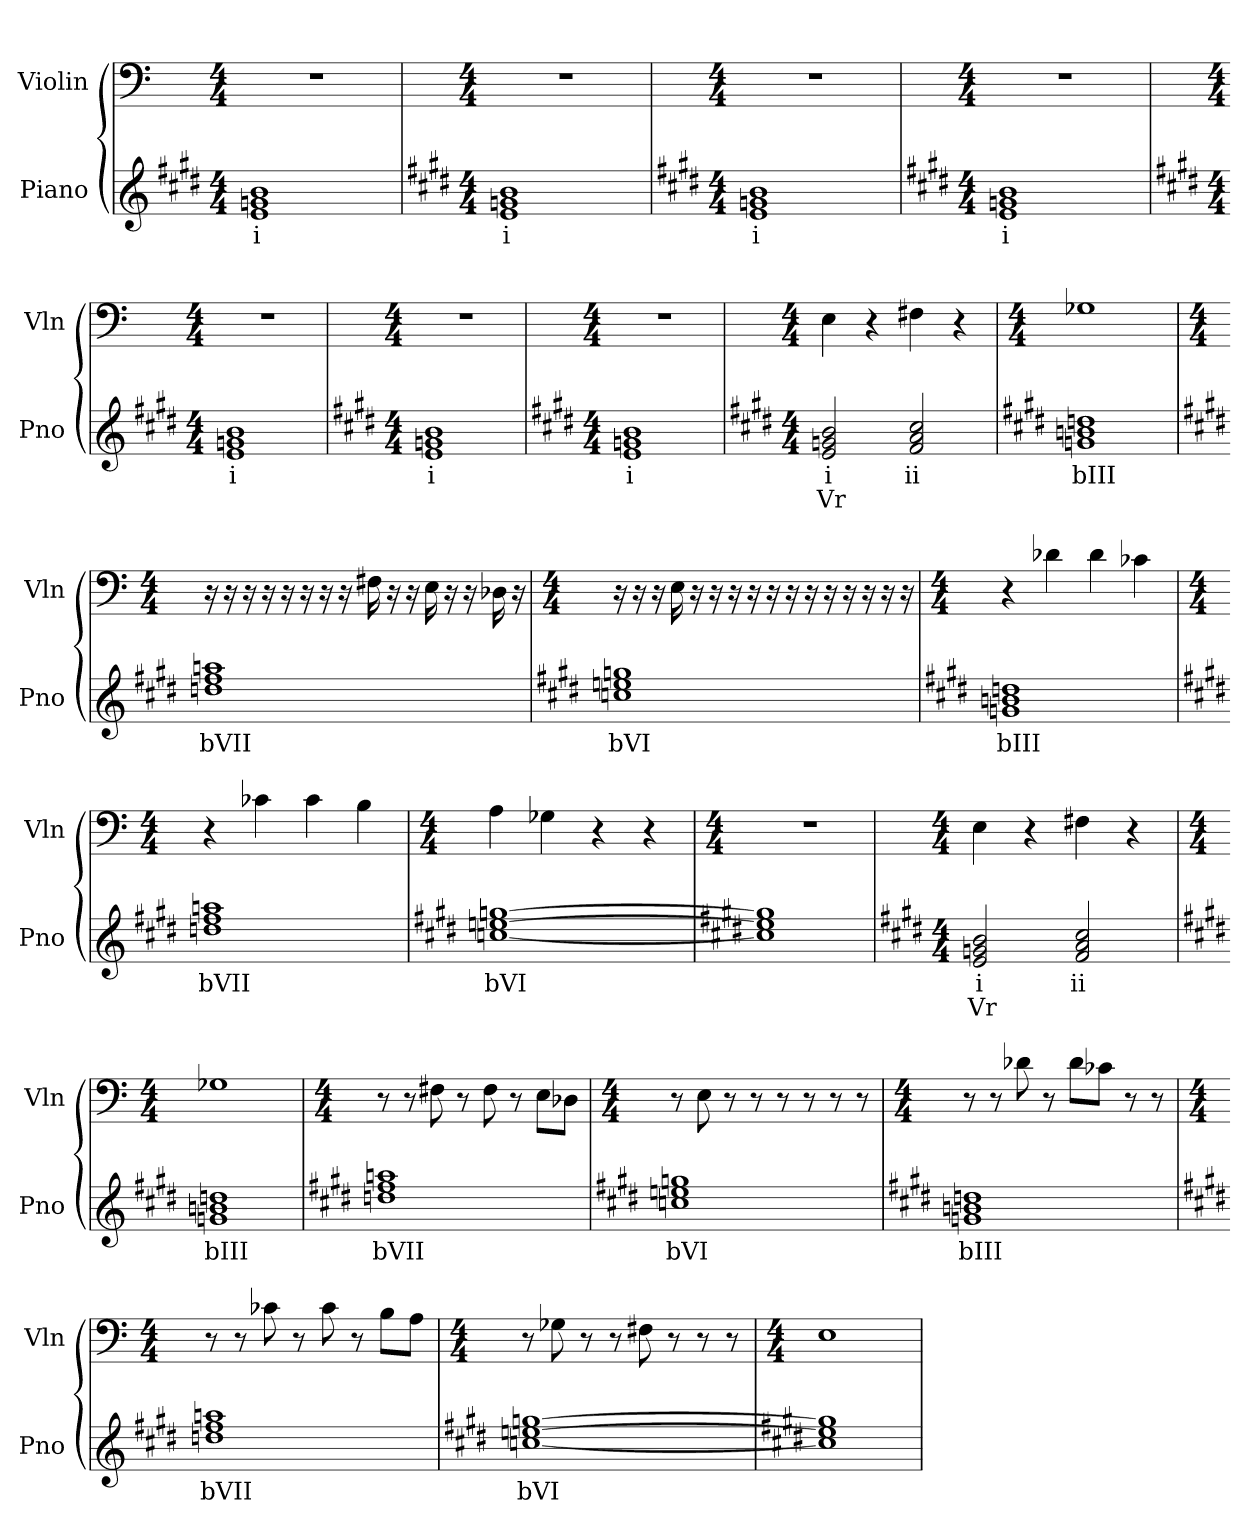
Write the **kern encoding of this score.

**kern	**text	**text	**kern
*part2	*part2	*part2	*part1
*staff2	*staff2	*staff2	*staff1
*I"Piano	*	*	*I"Violin
*I'Pno	*	*	*I'Vln
*k[f#c#g#d#]	*	*	*
*E:	*	*	*
*M4/4	*	*	*M4/4
=	=	=	=
1e 1gn 1b	i	.	1r
=	=	=	=
*k[f#c#g#d#]	*	*	*
*E:	*	*	*
*M4/4	*	*	*M4/4
1e 1gn 1b	i	.	1r
=	=	=	=
*k[f#c#g#d#]	*	*	*
*E:	*	*	*
*M4/4	*	*	*M4/4
1e 1gn 1b	i	.	1r
=	=	=	=
*k[f#c#g#d#]	*	*	*
*E:	*	*	*
*M4/4	*	*	*M4/4
1e 1gn 1b	i	.	1r
=	=	=	=
*k[f#c#g#d#]	*	*	*
*E:	*	*	*
*M4/4	*	*	*M4/4
1e 1gn 1b	i	.	1r
=	=	=	=
*k[f#c#g#d#]	*	*	*
*E:	*	*	*
*M4/4	*	*	*M4/4
1e 1gn 1b	i	.	1r
=	=	=	=
*k[f#c#g#d#]	*	*	*
*E:	*	*	*
*M4/4	*	*	*M4/4
1e 1gn 1b	i	.	1r
=	=	=	=
*k[f#c#g#d#]	*	*	*
*E:	*	*	*
*M4/4	*	*	*M4/4
2e 2gn 2b	i	Vr	4E
.	.	.	4r
2f# 2a 2cc#	ii	.	4F#X
.	.	.	4r
=	=	=	=
*k[f#c#g#d#]	*	*	*
*E:	*	*	*
*	*	*	*M4/4
1gn 1bn 1ddn	bIII	.	1G-X
=	=	=	=
*k[f#c#g#d#]	*	*	*
*E:	*	*	*
*	*	*	*M4/4
1ddn 1ff# 1aan	bVII	.	16r
.	.	.	16r
.	.	.	16r
.	.	.	16r
.	.	.	16r
.	.	.	16r
.	.	.	16r
.	.	.	16r
.	.	.	16F#X
.	.	.	16r
.	.	.	16r
.	.	.	16E
.	.	.	16r
.	.	.	16r
.	.	.	16D-X
.	.	.	16r
=	=	=	=
*k[f#c#g#d#]	*	*	*
*E:	*	*	*
*	*	*	*M4/4
1ccn 1een 1ggn	bVI	.	16r
.	.	.	16r
.	.	.	16r
.	.	.	16E
.	.	.	16r
.	.	.	16r
.	.	.	16r
.	.	.	16r
.	.	.	16r
.	.	.	16r
.	.	.	16r
.	.	.	16r
.	.	.	16r
.	.	.	16r
.	.	.	16r
.	.	.	16r
=	=	=	=
*k[f#c#g#d#]	*	*	*
*E:	*	*	*
*	*	*	*M4/4
1gn 1bn 1ddn	bIII	.	4r
.	.	.	4d-X
.	.	.	4d-
.	.	.	4c-X
=	=	=	=
*k[f#c#g#d#]	*	*	*
*E:	*	*	*
*	*	*	*M4/4
1ddn 1ff# 1aan	bVII	.	4r
.	.	.	4c-X
.	.	.	4c-
.	.	.	4B
=	=	=	=
*k[f#c#g#d#]	*	*	*
*E:	*	*	*
*	*	*	*M4/4
[1ccn [1een [1ggn	bVI	.	4A
.	.	.	4G-X
.	.	.	4r
.	.	.	4r
=	=	=	=
*k[f#c#g#d#]	*	*	*
*E:	*	*	*
*	*	*	*M4/4
1ccn] 1een] 1ggn]	.	.	1r
=	=	=	=
*k[f#c#g#d#]	*	*	*
*E:	*	*	*
*M4/4	*	*	*M4/4
2e 2gn 2b	i	Vr	4E
.	.	.	4r
2f# 2a 2cc#	ii	.	4F#X
.	.	.	4r
=	=	=	=
*k[f#c#g#d#]	*	*	*
*E:	*	*	*
*	*	*	*M4/4
1gn 1bn 1ddn	bIII	.	1G-X
=	=	=	=
*k[f#c#g#d#]	*	*	*
*E:	*	*	*
*	*	*	*M4/4
1ddn 1ff# 1aan	bVII	.	8r
.	.	.	8r
.	.	.	8F#X
.	.	.	8r
.	.	.	8F#
.	.	.	8r
.	.	.	8EL
.	.	.	8D-XJ
=	=	=	=
*k[f#c#g#d#]	*	*	*
*E:	*	*	*
*	*	*	*M4/4
1ccn 1een 1ggn	bVI	.	8r
.	.	.	8E
.	.	.	8r
.	.	.	8r
.	.	.	8r
.	.	.	8r
.	.	.	8r
.	.	.	8r
=	=	=	=
*k[f#c#g#d#]	*	*	*
*E:	*	*	*
*	*	*	*M4/4
1gn 1bn 1ddn	bIII	.	8r
.	.	.	8r
.	.	.	8d-X
.	.	.	8r
.	.	.	8d-L
.	.	.	8c-XJ
.	.	.	8r
.	.	.	8r
=	=	=	=
*k[f#c#g#d#]	*	*	*
*E:	*	*	*
*	*	*	*M4/4
1ddn 1ff# 1aan	bVII	.	8r
.	.	.	8r
.	.	.	8c-X
.	.	.	8r
.	.	.	8c-
.	.	.	8r
.	.	.	8BL
.	.	.	8AJ
=	=	=	=
*k[f#c#g#d#]	*	*	*
*E:	*	*	*
*	*	*	*M4/4
[1ccn [1een [1ggn	bVI	.	8r
.	.	.	8G-X
.	.	.	8r
.	.	.	8r
.	.	.	8F#X
.	.	.	8r
.	.	.	8r
.	.	.	8r
=	=	=	=
*k[f#c#g#d#]	*	*	*
*E:	*	*	*
*	*	*	*M4/4
1ccn] 1een] 1ggn]	.	.	1E
=	=	=	=
*-	*-	*-	*-
